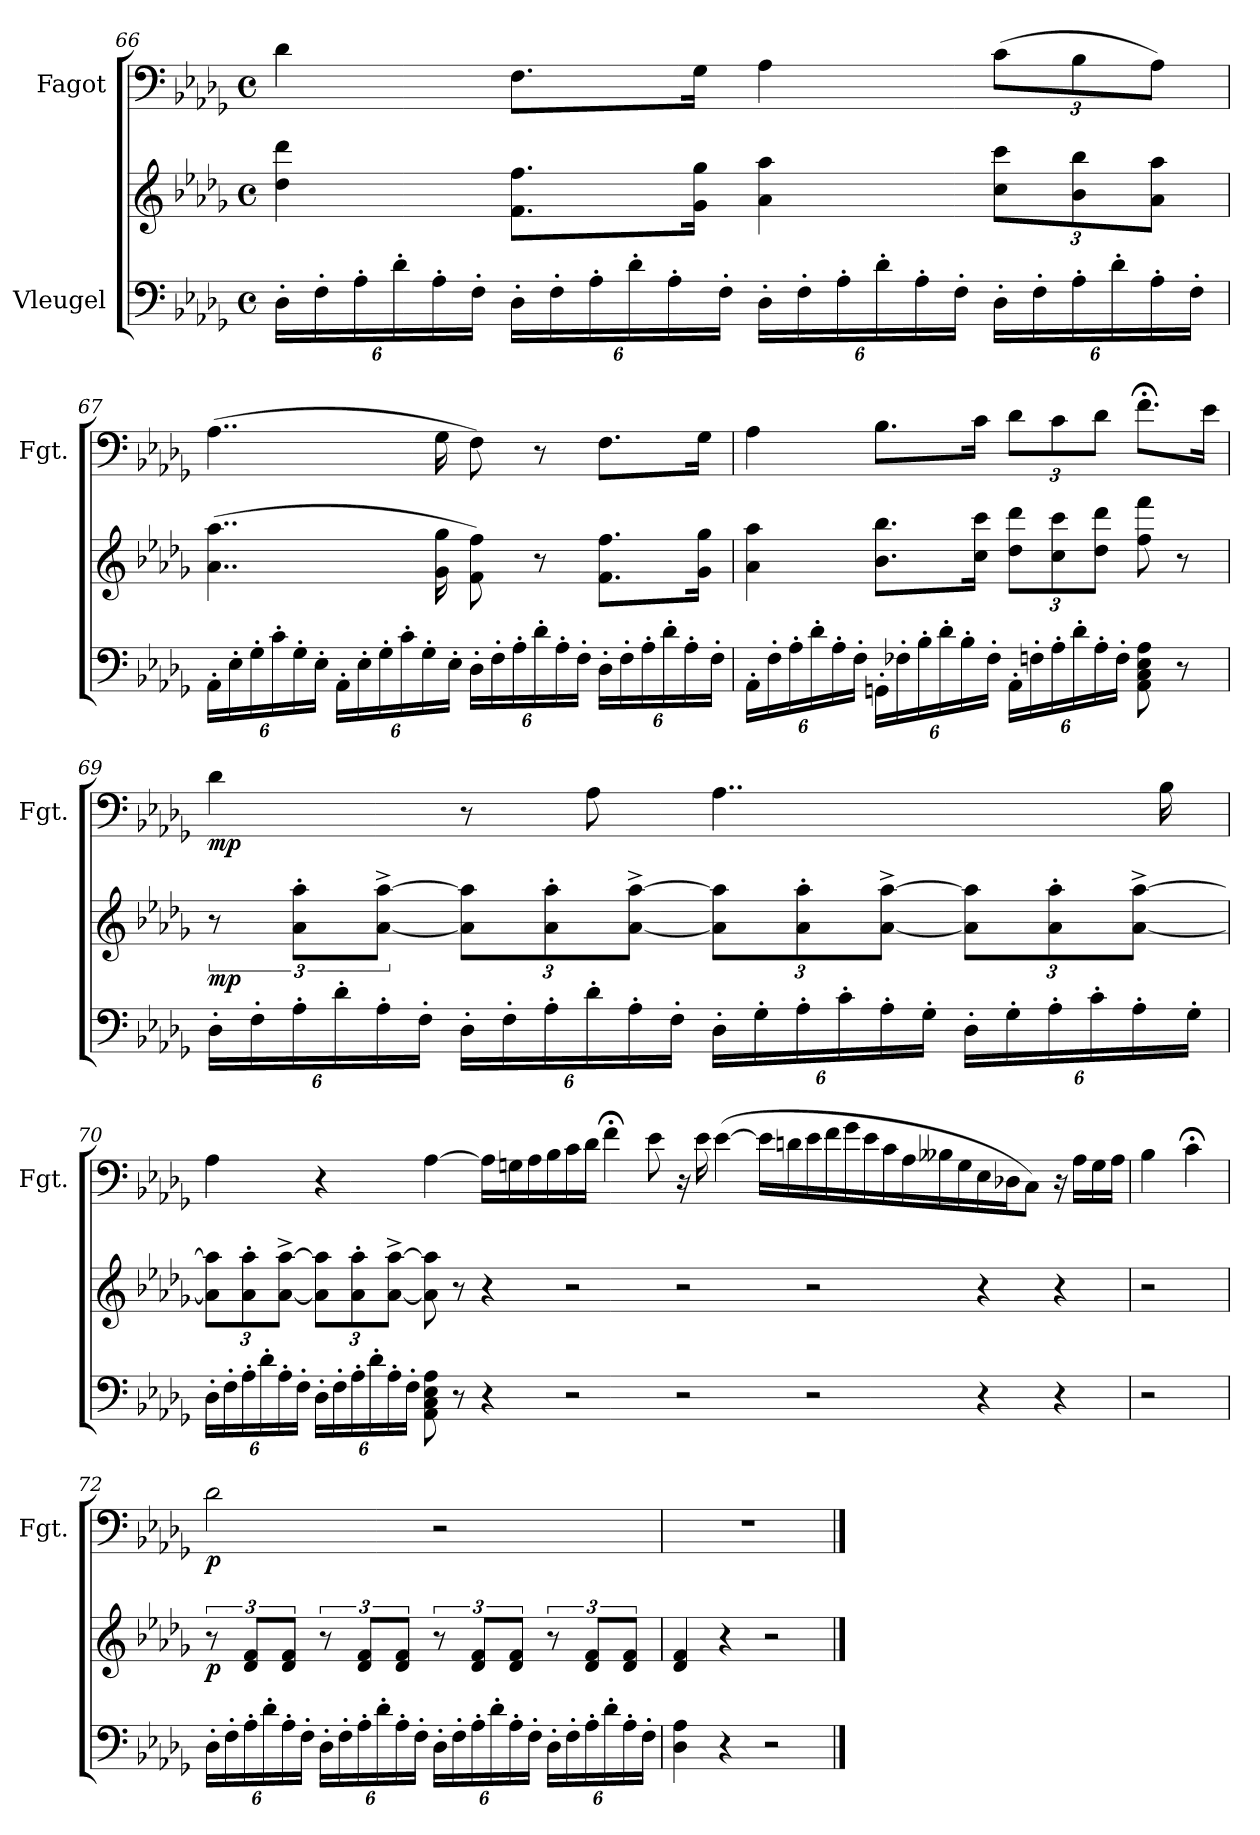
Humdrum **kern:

**kern	**kern	**dynam	**kern	**dynam
*part2	*part2	*part2	*part1	*part1
*staff3	*staff2	*staff2/3	*staff1	*staff1
*I"Vleugel	*	*	*I"Fagot	*
*	*	*	*I'Fgt.	*
*clefF4	*clefG2	*	*clefF4	*
*k[b-e-a-d-g-]	*k[b-e-a-d-g-]	*	*k[b-e-a-d-g-]	*
*M4/4	*M4/4	*	*M4/4	*
*met(c)	*met(c)	*	*met(c)	*
*Xbrackettup	*	*	*	*
=66	=66	=66	=66	=66
24D-'\LL	4dd-\ 4ddd-\	.	4d-\	.
24F'\	.	.	.	.
24A-'\	.	.	.	.
24d-'\	.	.	.	.
24A-'\	.	.	.	.
24F'\JJ	.	.	.	.
24D-'\LL	8.f\ 8.ff\L	.	8.F\L	.
24F'\	.	.	.	.
24A-'\	.	.	.	.
24d-'\	.	.	.	.
24A-'\	.	.	.	.
.	16g-\ 16gg-\Jk	.	16G-\Jk	.
24F'\JJ	.	.	.	.
24D-'\LL	4a-\ 4aa-\	.	4A-\	.
24F'\	.	.	.	.
24A-'\	.	.	.	.
24d-'\	.	.	.	.
24A-'\	.	.	.	.
24F'\JJ	.	.	.	.
*	*Xbrackettup	*	*Xbrackettup	*
24D-'\LL	12cc\ 12ccc\L	.	(12c\L	.
24F'\	.	.	.	.
24A-'\	12b-\ 12bb-\	.	12B-\	.
24d-'\	.	.	.	.
24A-'\	12a-\ 12aa-\J	.	12A-\J)	.
24F'\JJ	.	.	.	.
!!LO:PB:g=z
=67	=67	=67	=67	=67
24AA-'\LL	(4..a-\ 4..aa-\	.	(4..A-\	.
24E-'\	.	.	.	.
24G-'\	.	.	.	.
24c'\	.	.	.	.
24G-'\	.	.	.	.
24E-'\JJ	.	.	.	.
24AA-'\LL	.	.	.	.
24E-'\	.	.	.	.
24G-'\	.	.	.	.
24c'\	.	.	.	.
24G-'\	.	.	.	.
.	16g-\ 16gg-\	.	16G-\	.
24E-'\JJ	.	.	.	.
24D-'\LL	8f\ 8ff\)	.	8F\)	.
24F'\	.	.	.	.
24A-'\	.	.	.	.
24d-'\	8r	.	8r	.
24A-'\	.	.	.	.
24F'\JJ	.	.	.	.
24D-'\LL	8.f\ 8.ff\L	.	8.F\L	.
24F'\	.	.	.	.
24A-'\	.	.	.	.
24d-'\	.	.	.	.
24A-'\	.	.	.	.
.	16g-\ 16gg-\Jk	.	16G-\Jk	.
24F'\JJ	.	.	.	.
=68	=68	=68	=68	=68
24AA-'\LL	4a-\ 4aa-\	.	4A-\	.
24F'\	.	.	.	.
24A-'\	.	.	.	.
24d-'\	.	.	.	.
24A-'\	.	.	.	.
24F'\JJ	.	.	.	.
24GGn'\LL	8.b-\ 8.bb-\L	.	8.B-\L	.
24F-X'\	.	.	.	.
24B-'\	.	.	.	.
24d-'\	.	.	.	.
24B-'\	.	.	.	.
.	16cc\ 16ccc\Jk	.	16c\Jk	.
24F-'\JJ	.	.	.	.
24AA-'\LL	12dd-\ 12ddd-\L	.	12d-\L	.
24Fn'\	.	.	.	.
24A-'\	12cc\ 12ccc\	.	12c\	.
24d-'\	.	.	.	.
24A-'\	12dd-\ 12ddd-\J	.	12d-\J	.
24F'\JJ	.	.	.	.
*	*	*	*MM10	*
8AA-\ 8C\ 8E-\ 8A-\	8ff\ 8fff\	.	8.f;<\L	.
8r	8r	.	.	.
.	.	.	16e-\Jk	.
!!LO:LB:g=z
=69	=69	=69	=69	=69
*	*brackettup	*	*	*
*	*	*	*MM50	*
!	!	!LO:DY:b	!	!LO:DY:b
24D-'\LL	12r	mp	4d-\	mp
24F'\	.	.	.	.
24A-'\	12a-\' 12aa-\'L	.	.	.
24d-'\	.	.	.	.
24A-'\	[12a-\^ [12aa-\^J	.	.	.
24F'\JJ	.	.	.	.
*	*Xbrackettup	*	*	*
24D-'\LL	12a-\] 12aa-\]L	.	8r	.
24F'\	.	.	.	.
24A-'\	12a-\' 12aa-\'	.	.	.
24d-'\	.	.	8A-\	.
24A-'\	[12a-\^ [12aa-\^J	.	.	.
24F'\JJ	.	.	.	.
24D-'\LL	12a-\] 12aa-\]L	.	4..A-\	.
24G-'\	.	.	.	.
24A-'\	12a-\' 12aa-\'	.	.	.
24c'\	.	.	.	.
24A-'\	[12a-\^ [12aa-\^J	.	.	.
24G-'\JJ	.	.	.	.
24D-'\LL	12a-\] 12aa-\]L	.	.	.
24G-'\	.	.	.	.
24A-'\	12a-\' 12aa-\'	.	.	.
24c'\	.	.	.	.
24A-'\	[12a-\^ [12aa-\^J	.	.	.
.	.	.	16B-\	.
24G-'\JJ	.	.	.	.
!!LO:LB:g=z
=70	=70	=70	=70	=70
24D-'\LL	12a-\] 12aa-\]L	.	4A-\	.
24F'\	.	.	.	.
24A-'\	12a-\' 12aa-\'	.	.	.
24d-'\	.	.	.	.
24A-'\	[12a-\^ [12aa-\^J	.	.	.
24F'\JJ	.	.	.	.
24D-'\LL	12a-\] 12aa-\]L	.	4r	.
24F'\	.	.	.	.
24A-'\	12a-\' 12aa-\'	.	.	.
24d-'\	.	.	.	.
24A-'\	[12a-\^ [12aa-\^J	.	.	.
24F'\JJ	.	.	.	.
8AA-\ 8C\ 8E-\ 8A-\	8a-\] 8aa-\]	.	[4A-\	.
8r	8r	.	.	.
4r	4r	.	16A-\LL]	.
.	.	.	16Gn\	.
.	.	.	16A-\	.
.	.	.	16B-\	.
2r	2r	.	16c\	.
.	.	.	16d-\JJ	.
*	*	*	*MM80	*
.	.	.	4f;<\	.
.	.	.	8e-\	.
2r	2r	.	16r	.
.	.	.	16e-\	.
.	.	.	([4e-\	.
.	.	.	16e-\LL]	.
.	.	.	16dn\	.
2r	2r	.	16e-\	.
.	.	.	16f\	.
.	.	.	16g-\	.
.	.	.	16e-\	.
.	.	.	16c\	.
.	.	.	16A-\	.
.	.	.	16B--X\	.
.	.	.	16G\	.
4r	4r	.	16E-\	.
.	.	.	16D-X\J	.
.	.	.	8C\J)	.
*	*	*	*MM50	*
4r	4r	.	16r	.
.	.	.	16A-\LL	.
.	.	.	16G\	.
.	.	.	16A-\JJ	.
!!LO:LB:g=z
=71	=71	=71	=71	=71
2r	2r	.	4B-\	.
*	*	*	*MM80	*
.	.	.	4c;<\	.
=72	=72	=72	=72	=72
*	*brackettup	*	*	*
*	*	*	*MM50	*
!	!	!LO:DY:b	!	!LO:DY:b
24D-'\LL	12r	p	2d-\	p
24F'\	.	.	.	.
24A-'\	12d-/ 12f/L	.	.	.
24d-'\	.	.	.	.
24A-'\	12d-/ 12f/J	.	.	.
24F'\JJ	.	.	.	.
24D-'\LL	12r	.	.	.
24F'\	.	.	.	.
24A-'\	12d-/ 12f/L	.	.	.
24d-'\	.	.	.	.
24A-'\	12d-/ 12f/J	.	.	.
24F'\JJ	.	.	.	.
24D-'\LL	12r	.	2r	.
24F'\	.	.	.	.
24A-'\	12d-/ 12f/L	.	.	.
24d-'\	.	.	.	.
24A-'\	12d-/ 12f/J	.	.	.
24F'\JJ	.	.	.	.
24D-'\LL	12r	.	.	.
24F'\	.	.	.	.
24A-'\	12d-/ 12f/L	.	.	.
24d-'\	.	.	.	.
24A-'\	12d-/ 12f/J	.	.	.
24F'\JJ	.	.	.	.
=73	=73	=73	=73	=73
4D-\ 4A-\	4d-/ 4f/	.	1r	.
4r	4r	.	.	.
2r	2r	.	.	.
==	==	==	==	==
*-	*-	*-	*-	*-
